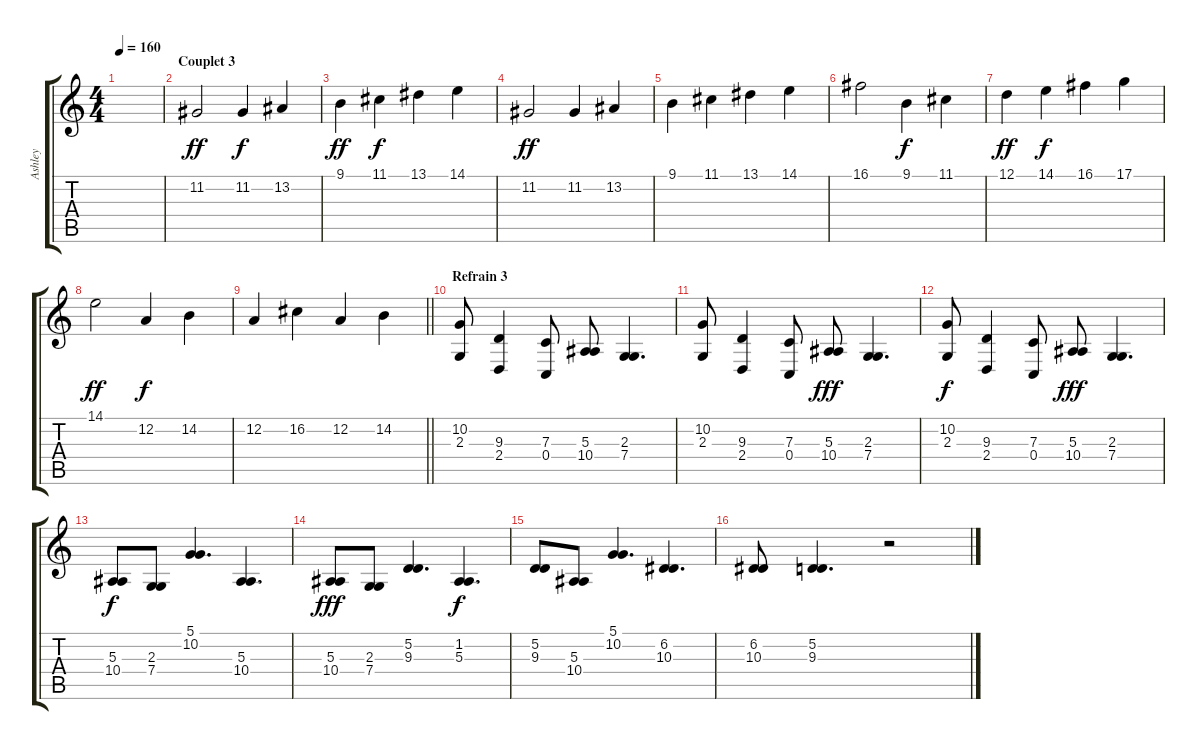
\track ("Ashley" "Ashley") {instrument stringensemble1}
\staff {score tabs}
\tuning (D4 A3 F3 C3 G2 D2) {hide}
\ts (4 4)
\tempo 160
\clef g2
\ks c
|
\section ("" "Couplet 3")
11.2.2{dy ff instrument pizzicatostrings} 11.2.4{dy f} 13.2.4 |
9.1.4{dy ff} 11.1.4{dy f} 13.1.4 14.1.4 |
11.2.2{dy ff} 11.2.4 13.2.4 |
9.1.4 11.1.4 13.1.4 14.1.4 |
16.1.2 9.1.4{dy f} 11.1.4 |
12.1.4{dy ff} 14.1.4{dy f} 16.1.4 17.1.4 |
14.1.2{dy ff} 12.2.4{dy f} 14.2.4 |
\barLineRight lightlight
12.2.4 16.2.4 12.2.4 14.2.4 |
\section ("" "Refrain 3")
(10.2 2.3).8{volume 12} (9.3 2.4).4 (7.3 0.4).8 (5.3 10.4).8 (2.3 7.4).4{d} |
(10.2 2.3).8 (9.3 2.4).4 (7.3 0.4).8 (5.3 10.4).8{dy fff} (2.3 7.4).4{d} |
(10.2 2.3).8{dy f} (9.3 2.4).4 (7.3 0.4).8 (5.3 10.4).8{dy fff} (2.3 7.4).4{d} |
(5.3 10.4).8{dy f} (2.3 7.4).8 (5.1 10.2).4{d} (5.3 10.4).4{d} |
(5.3 10.4).8{dy fff} (2.3 7.4).8 (5.2 9.3).4{d} (1.2 5.3).4{d dy f} |
(5.2 9.3).8 (5.3 10.4).8 (5.1 10.2).4{d} (6.2 10.3).4{d} |
(6.2 10.3).8 (5.2 9.3).4{d} r.2
